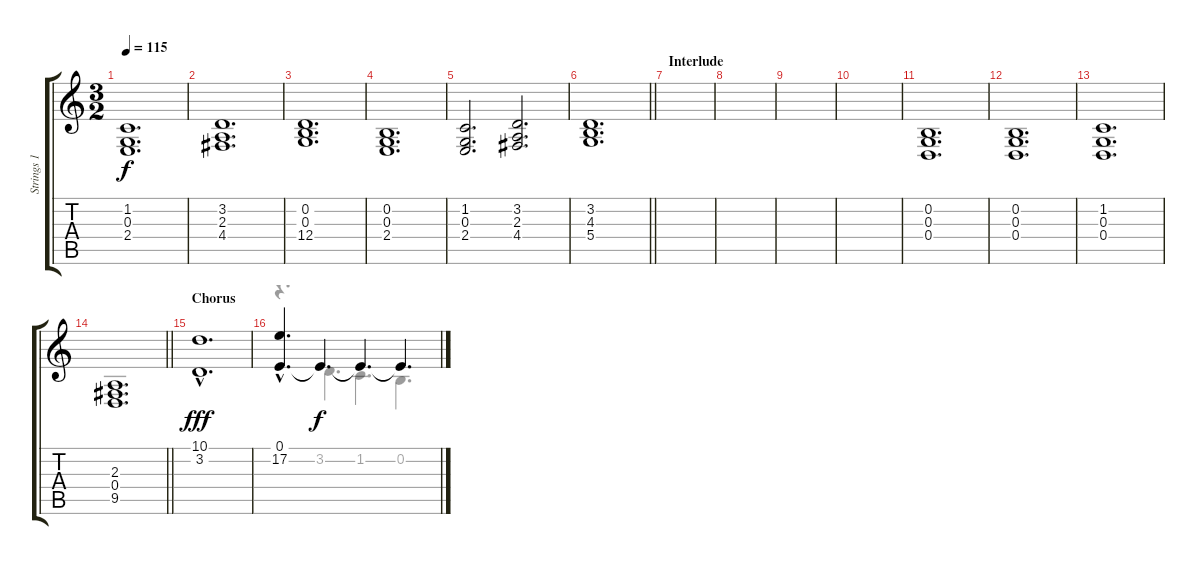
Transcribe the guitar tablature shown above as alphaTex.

\track ("Strings 1" "Strings 1") {instrument stringensemble1}
\staff {score tabs}
\tuning (E4 B3 G3 D3 A2 E2) {hide}
\voice
\ts (3 2)
\tempo 115
\clef g2
\ks c
(1.2 0.3 2.4).1{d dy f} |
(3.2 2.3 4.4).1{d} |
(0.2 0.3 12.4).1{d} |
(0.2 0.3 2.4).1{d} |
(1.2 0.3 2.4).2{d} (3.2 2.3 4.4).2{d} |
\barLineRight lightlight
(3.2 4.3 5.4).1{d} |
\section ("" "Interlude")
|
|
|
|
(0.2 0.3 0.4).1{d} |
(0.2 0.3 0.4).1{d} |
(1.2 0.3 0.4).1{d} |
\barLineRight lightlight
(2.3 0.4 9.5).1{d} |
\section ("" "Chorus")
(10.1{hac} 3.2{hac}).1{d dy fff volume 16} |
(0.1{hac} 17.2{hac}).4{d} 0.1{t}.4{d dy f} 0.1{t}.4{d} 0.1{t}.4{d}
\voice
\clef g2
\ottava regular
\simile none
\ks c
|
|
|
|
|
\barLineRight lightlight
|
|
|
|
|
|
|
|
\barLineRight lightlight
|
|
r.4{d} 3.2.4{d} 1.2.4{d} 0.2.4{d}
